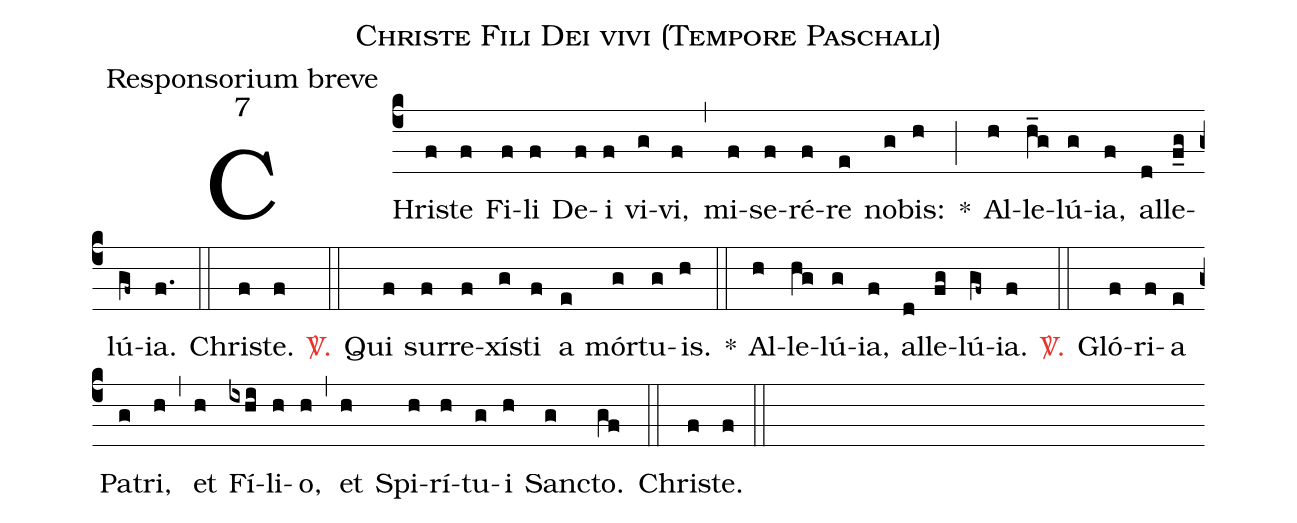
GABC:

name:Christe Fili Dei vivi (Tempore Paschali);
office-part:Responsorium breve;
mode:7;
%%
(c4) CHri(f)ste(f) Fi(f)li(f) De(f)i(f) vi(g)vi,(f) (,) mi(f)se(f)ré(f)re(e)
no(g)bis:(h) *(;) Al(h)le(h_g)lú(g)ia,(f) al(d)le(f_g)lú(gf~)ia.(f.) (::)
Chri(f)ste.(f) <c><sp>V/</sp>.</c>(::) Qui(f) sur(f)re(f)xí(g)sti(f) a(e)
mór(g)tu(g)is.(h) *(::) Al(h)le(hg)lú(g)ia,(f) al(d)le(fg)lú(gf~)ia.(f)
<c><sp>V/</sp>.</c>(::) Gló(f)ri(f)a(e) Pa(g)tri,(h) (,) et(h)
Fí(ixhi)li(h)o,(h) (,) et(h) Spi(h)rí(h)tu(g)i(h) San(g)cto.(gf) (::)
Chri(f)ste.(f) (::)
